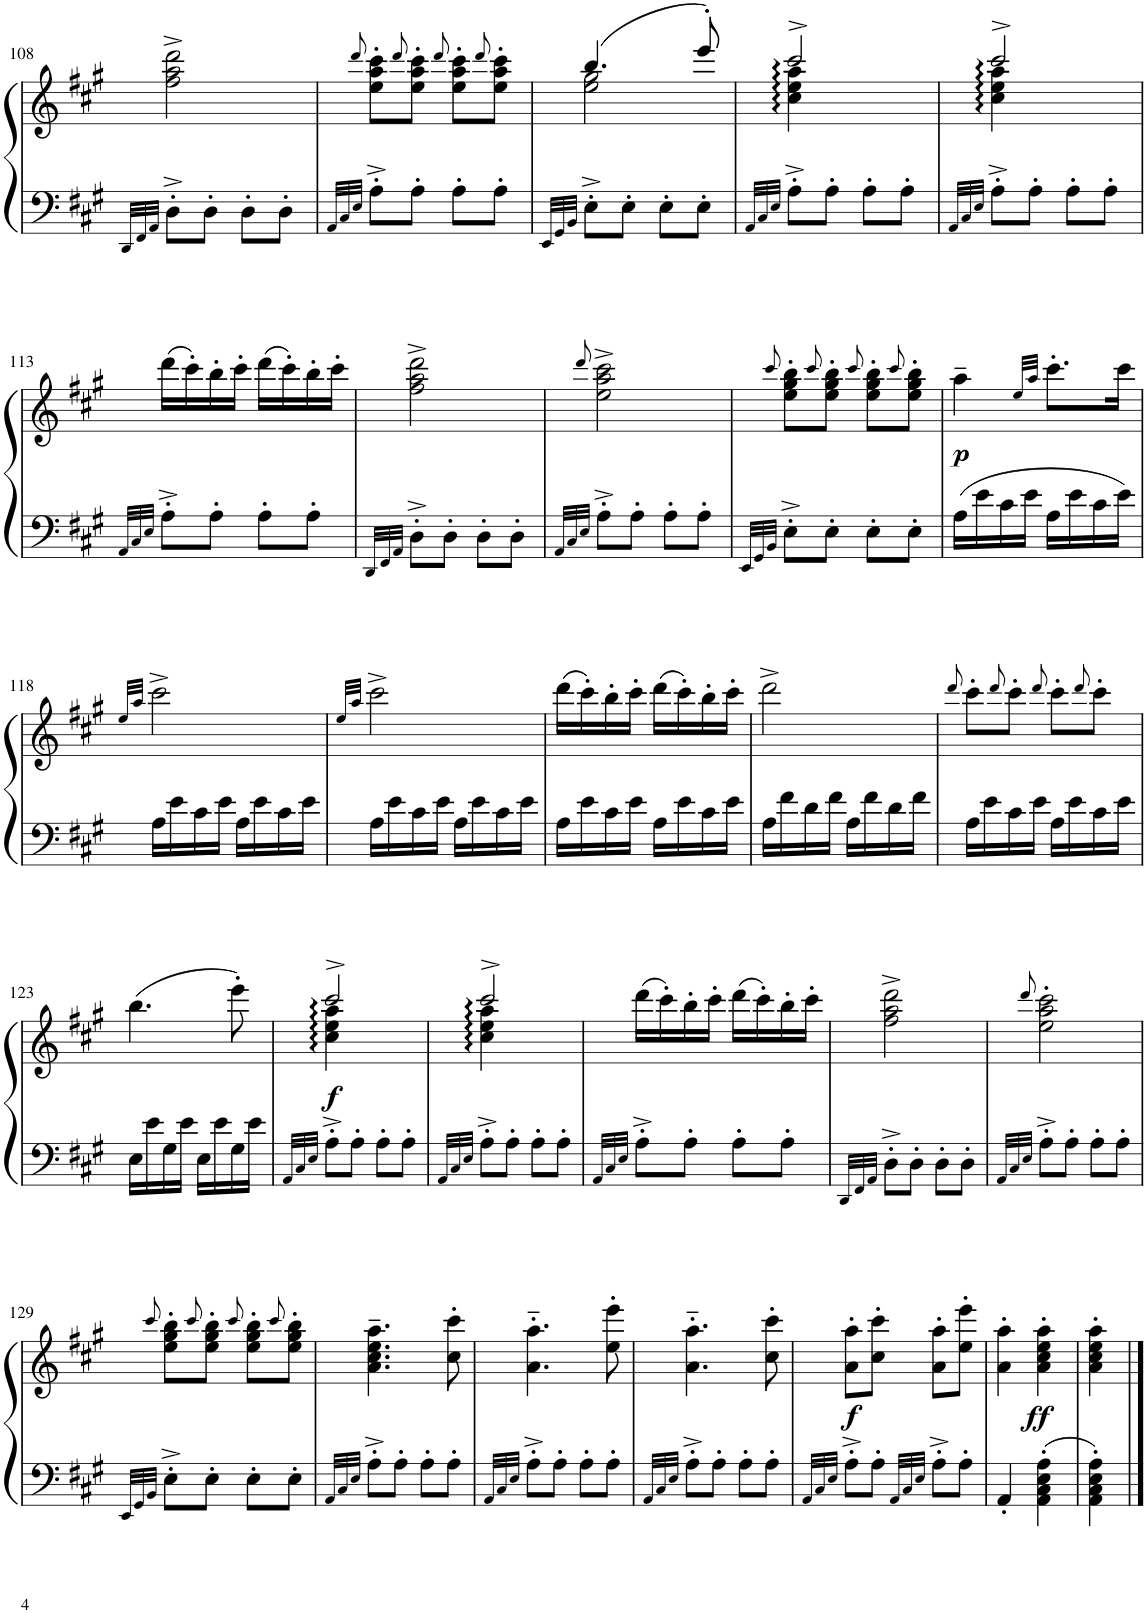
**kern	**kern	**dynam
*part1	*part1	*part1
*staff2	*staff1	*staff1/2
*I"Piano	*	*
*I'Pno.	*	*
!!LO:PB:g=z
*clefF4	*clefG2	*
*k[f#c#g#]	*k[f#c#g#]	*
*M2/4	*M2/4	*
=108	=108	=108
32qDD/LLL	.	.
32qFF#/	.	.
32qAA/JJJ	.	.
8D'^\L	2ff#\^ 2aa\^ 2ddd\^	.
8D'\J	.	.
8D'\L	.	.
8D'\J	.	.
=109	=109	=109
32qAA/LLL	.	.
32qC#/	.	.
32qE/JJJ	8qddd/	.
8A'^\L	8ee\' 8aa\' 8ccc#\'L	.
.	8qddd/	.
8A'\J	8ee\' 8aa\' 8ccc#\'J	.
.	8qddd/	.
8A'\L	8ee\' 8aa\' 8ccc#\'L	.
.	8qddd/	.
8A'\J	8ee\' 8aa\' 8ccc#\'J	.
=110	=110	=110
32qEE/LLL	.	.
32qGG#/	.	.
32qBB/JJJ	.	.
*	*^	*
8E'^\L	(4.bb/	2ee\ 2gg#\	.
8E'\J	.	.	.
8E'\L	.	.	.
8E'\J	8eee'/)	.	.
=111	=111	=111	=111
32qAA/LLL	.	.	.
32qC#/	.	.	.
32qE/JJJ	.	.	.
8A'^\L	2ccc#^/	4cc#\ 4ee\ 4aa\	.
8A'\J	.	.	.
8A'\L	.	4ryy	.
8A'\J	.	.	.
=112	=112	=112	=112
32qAA/LLL	.	.	.
32qC#/	.	.	.
32qE/JJJ	.	.	.
8A'^\L	2ccc#^/	4cc#\ 4ee\ 4aa\	.
8A'\J	.	.	.
8A'\L	.	4ryy	.
8A'\J	.	.	.
*	*v	*v	*
!!LO:LB:g=z
=113	=113	=113
32qAA/LLL	.	.
32qC#/	.	.
32qE/JJJ	.	.
8A'^\L	(16ddd\LL	.
.	16ccc#'\)	.
8A'\J	16bb'\	.
.	16ccc#'\JJ	.
8A'\L	(16ddd\LL	.
.	16ccc#'\)	.
8A'\J	16bb'\	.
.	16ccc#'\JJ	.
=114	=114	=114
32qDD/LLL	.	.
32qFF#/	.	.
32qAA/JJJ	.	.
8D'^\L	2ff#\^ 2aa\^ 2ddd\^	.
8D'\J	.	.
8D'\L	.	.
8D'\J	.	.
=115	=115	=115
32qAA/LLL	.	.
32qC#/	.	.
32qE/JJJ	8qddd/	.
8A'^\L	2ee\^ 2aa\^ 2ccc#\^	.
8A'\J	.	.
8A'\L	.	.
8A'\J	.	.
=116	=116	=116
32qEE/LLL	.	.
32qGG#/	.	.
32qBB/JJJ	8qccc#/	.
8E'^\L	8ee\' 8gg#\' 8bb\'L	.
.	8qccc#/	.
8E'\J	8ee\' 8gg#\' 8bb\'J	.
.	8qccc#/	.
8E'\L	8ee\' 8gg#\' 8bb\'L	.
.	8qccc#/	.
8E'\J	8ee\' 8gg#\' 8bb\'J	.
=117	=117	=117
!	!	!LO:DY:b
16A\LL	4aa~\	p
16e\	.	.
16c#\	.	.
16e\JJ	.	.
.	32qee/LLL	.
.	32qaa/JJJ	.
16A\LL	8.ccc#'\L	.
16e\	.	.
16c#\	.	.
16e\JJ	16ccc#\Jk	.
!!LO:LB:g=z
=118	=118	=118
.	32qee/LLL	.
.	32qaa/JJJ	.
16A\LL	2ccc#^\	.
16e\	.	.
16c#\	.	.
16e\JJ	.	.
16A\LL	.	.
16e\	.	.
16c#\	.	.
16e\JJ	.	.
=119	=119	=119
.	32qee/LLL	.
.	32qaa/JJJ	.
16A\LL	2ccc#^\	.
16e\	.	.
16c#\	.	.
16e\JJ	.	.
16A\LL	.	.
16e\	.	.
16c#\	.	.
16e\JJ	.	.
=120	=120	=120
16A\LL	(16ddd\LL	.
16e\	16ccc#'\)	.
16c#\	16bb'\	.
16e\JJ	16ccc#'\JJ	.
16A\LL	(16ddd\LL	.
16e\	16ccc#'\)	.
16c#\	16bb'\	.
16e\JJ	16ccc#'\JJ	.
=121	=121	=121
16A\LL	2ddd^\	.
16f#\	.	.
16d\	.	.
16f#\JJ	.	.
16A\LL	.	.
16f#\	.	.
16d\	.	.
16f#\JJ	.	.
=122	=122	=122
.	8qddd/	.
16A\LL	8ccc#'\L	.
16e\	.	.
.	8qddd/	.
16c#\	8ccc#'\J	.
16e\JJ	.	.
.	8qddd/	.
16A\LL	8ccc#'\L	.
16e\	.	.
.	8qddd/	.
16c#\	8ccc#'\J	.
16e\JJ	.	.
!!LO:LB:g=z
=123	=123	=123
16E\LL	(4.bb\	.
16e\	.	.
16G#\	.	.
16e\JJ	.	.
16E\LL	.	.
16e\	.	.
16G#\	8eee'\)	.
16e\JJ	.	.
=124	=124	=124
32qAA/LLL	.	.
32qC#/	.	.
32qE/JJJ	.	.
*	*^	*
!	!	!	!LO:DY:b
8A'^\L	2ccc#^/	4cc#\ 4ee\ 4aa\	f
8A'\J	.	.	.
8A'\L	.	4ryy	.
8A'\J	.	.	.
=125	=125	=125	=125
32qAA/LLL	.	.	.
32qC#/	.	.	.
32qE/JJJ	.	.	.
8A'^\L	2ccc#^/	4cc#\ 4ee\ 4aa\	.
8A'\J	.	.	.
8A'\L	.	4ryy	.
8A'\J	.	.	.
*	*v	*v	*
=126	=126	=126
32qAA/LLL	.	.
32qC#/	.	.
32qE/JJJ	.	.
8A'^\L	(16ddd\LL	.
.	16ccc#'\)	.
8A'\J	16bb'\	.
.	16ccc#'\JJ	.
8A'\L	(16ddd\LL	.
.	16ccc#'\)	.
8A'\J	16bb'\	.
.	16ccc#'\JJ	.
=127	=127	=127
32qDD/LLL	.	.
32qFF#/	.	.
32qAA/JJJ	.	.
8D'^\L	2ff#\^ 2aa\^ 2ddd\^	.
8D'\J	.	.
8D'\L	.	.
8D'\J	.	.
=128	=128	=128
32qAA/LLL	.	.
32qC#/	.	.
32qE/JJJ	8qddd/	.
8A'^\L	2ee\' 2aa\' 2ccc#\'	.
8A'\J	.	.
8A'\L	.	.
8A'\J	.	.
!!LO:LB:g=z
=129	=129	=129
32qEE/LLL	.	.
32qGG#/	.	.
32qBB/JJJ	8qccc#/	.
8E'^\L	8ee\' 8gg#\' 8bb\'L	.
.	8qccc#/	.
8E'\J	8ee\' 8gg#\' 8bb\'J	.
.	8qccc#/	.
8E'\L	8ee\' 8gg#\' 8bb\'L	.
.	8qccc#/	.
8E'\J	8ee\' 8gg#\' 8bb\'J	.
=130	=130	=130
32qAA/LLL	.	.
32qC#/	.	.
32qE/JJJ	.	.
8A'^\L	4.a\~ 4.cc#\~ 4.ee\~ 4.aa\~	.
8A'\J	.	.
8A'\L	.	.
8A'\J	8cc#\' 8ccc#\'	.
=131	=131	=131
32qAA/LLL	.	.
32qC#/	.	.
32qE/JJJ	.	.
8A'^\L	4.a\'~ 4.aa\'~	.
8A'\J	.	.
8A'\L	.	.
8A'\J	8ee\' 8eee\'	.
=132	=132	=132
32qAA/LLL	.	.
32qC#/	.	.
32qE/JJJ	.	.
8A'^\L	4.a\'~ 4.aa\'~	.
8A'\J	.	.
8A'\L	.	.
8A'\J	8cc#\' 8ccc#\'	.
=133	=133	=133
32qAA/LLL	.	.
32qC#/	.	.
32qE/JJJ	.	.
!	!	!LO:DY:b
8A'^\L	8a\' 8aa\'L	f
8A'\J	8cc#\' 8ccc#\'J	.
32qAA/LLL	.	.
32qC#/	.	.
32qE/JJJ	.	.
8A'^\L	8a\' 8aa\'L	.
8A'\J	8ee\' 8eee\'J	.
=134	=134	=134
4AA'/	4a\' 4aa\'	.
!	!	!LO:DY:b
4AA\' 4C#\' 4E\' 4A\'	4a\' 4cc#\' 4ee\' 4aa\'	ff
=135	=135	=135
4AA\' 4C#\' 4E\' 4A\'	4a\' 4cc#\' 4ee\' 4aa\'	.
==	==	==
*-	*-	*-
